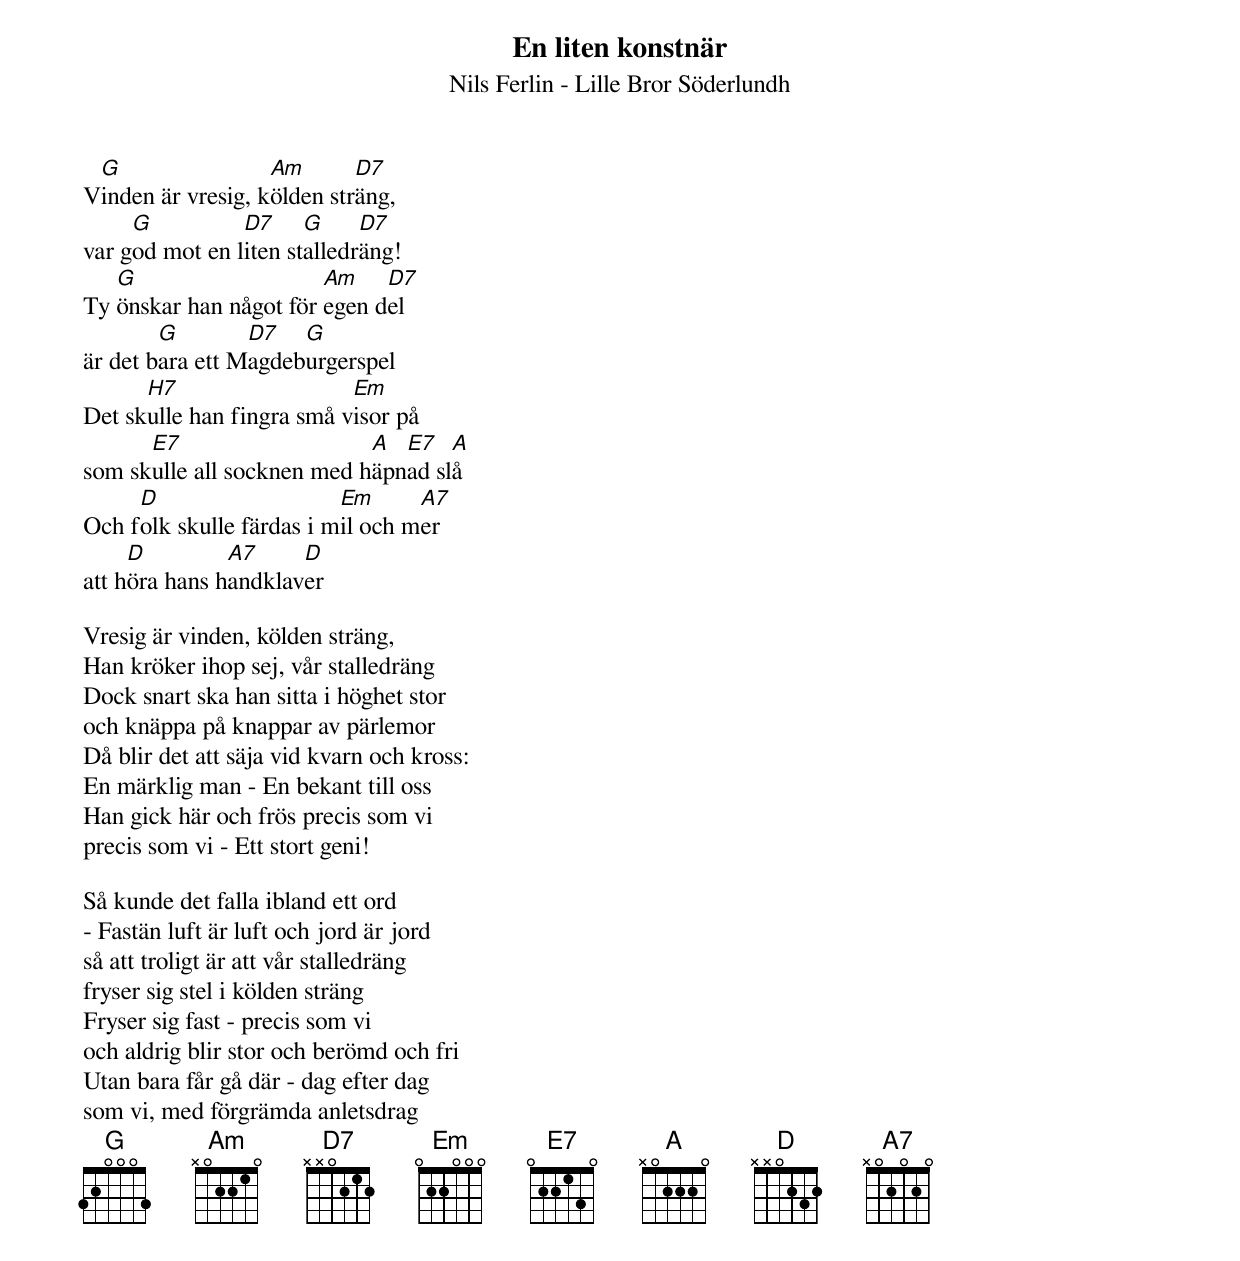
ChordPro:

{t:En liten konstnär}
{st:Nils Ferlin - Lille Bror Söderlundh}
V[G]inden är vresig, k[Am]ölden str[D7]äng,
var g[G]od mot en l[D7]iten st[G]alledr[D7]äng!
Ty [G]önskar han något för [Am]egen d[D7]el
är det b[G]ara ett M[D7]agdeb[G]urgerspel
Det sk[H7]ulle han fingra små v[Em]isor på
som sk[E7]ulle all socknen med h[A]äpn[E7]ad sl[A]å
Och f[D]olk skulle färdas i m[Em]il och m[A7]er
att h[D]öra hans h[A7]andklav[D]er

Vresig är vinden, kölden sträng,
Han kröker ihop sej, vår stalledräng
Dock snart ska han sitta i höghet stor
och knäppa på knappar av pärlemor
Då blir det att säja vid kvarn och kross:
En märklig man - En bekant till oss
Han gick här och frös precis som vi
precis som vi - Ett stort geni!

Så kunde det falla ibland ett ord
- Fastän luft är luft och jord är jord
så att troligt är att vår stalledräng
fryser sig stel i kölden sträng
Fryser sig fast - precis som vi
och aldrig blir stor och berömd och fri
Utan bara får gå där - dag efter dag
som vi, med förgrämda anletsdrag
